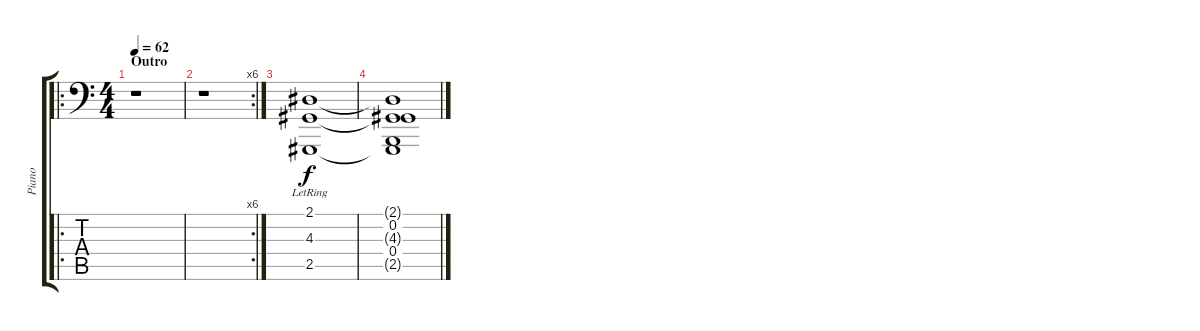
\track ("Piano" "Piano") {instrument electricgrandpiano}
\staff {score tabs}
\tuning (Db3 Ab2 E2 B1 Gb1 B0) {hide}
\ro
\ts (4 4)
\section ("" "Outro")
\tempo 62
\clef f4
\ks c
r.1{dy f} |
\rc 6
r.1 |
(2.1{lr} 4.3{lr} 2.5{lr}).1 |
(2.1{t} 0.2 4.3{t} 0.4 2.5{t}).1
